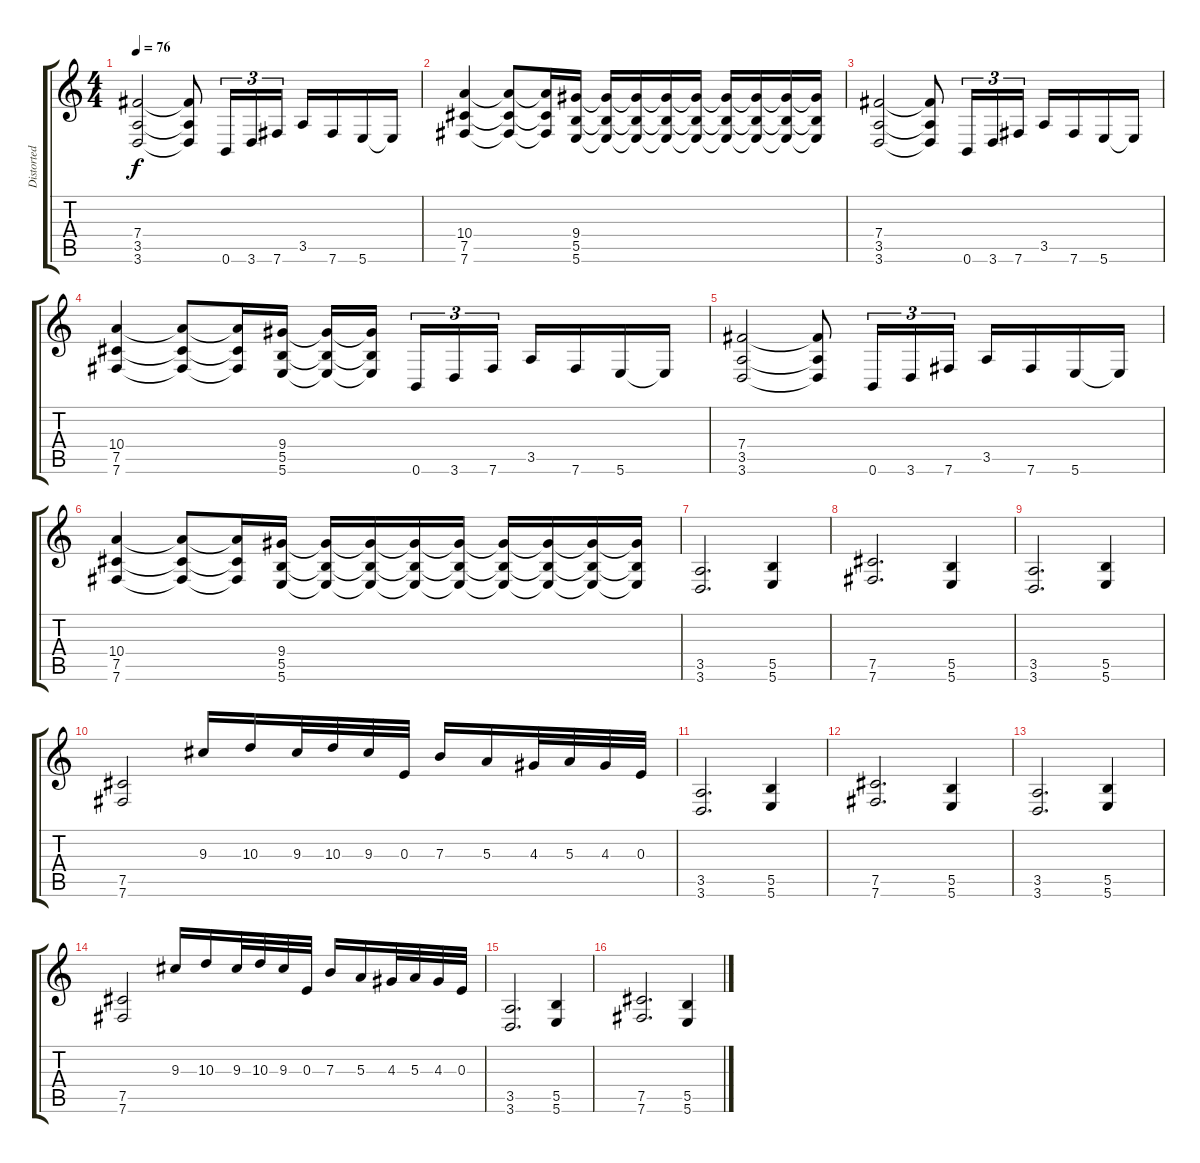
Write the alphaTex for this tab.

\track ("Distorted Right" "Distorted ") {instrument distortionguitar}
\staff {score tabs}
\tuning (Db4 Ab3 E3 B2 Gb2 B1) {hide}
\ts (4 4)
\tempo 76
\clef g2
\ks c
(7.4 3.5 3.6).2{dy f} (7.4{t} 3.5{t} 3.6{t}).8 0.6.16{tu (3 2)} 3.6.16{tu (3 2)} 7.6.16{tu (3 2)} 3.5.16 7.6.16 5.6.16 5.6{t}.16 |
(10.4 7.5 7.6).4 (10.4{t} 7.5{t} 7.6{t}).8 (10.4{t} 7.5{t} 7.6{t}).16 (9.4 5.5 5.6).16 (9.4{t} 5.5{t} 5.6{t}).16 (9.4{t} 5.5{t} 5.6{t}).16 (9.4{t} 5.5{t} 5.6{t}).16 (9.4{t} 5.5{t} 5.6{t}).16 (9.4{t} 5.5{t} 5.6{t}).16 (9.4{t} 5.5{t} 5.6{t}).16 (9.4{t} 5.5{t} 5.6{t}).16 (9.4{t} 5.5{t} 5.6{t}).16 |
(7.4 3.5 3.6).2 (7.4{t} 3.5{t} 3.6{t}).8 0.6.16{tu (3 2)} 3.6.16{tu (3 2)} 7.6.16{tu (3 2)} 3.5.16 7.6.16 5.6.16 5.6{t}.16 |
(10.4 7.5 7.6).4 (10.4{t} 7.5{t} 7.6{t}).8 (10.4{t} 7.5{t} 7.6{t}).16 (9.4 5.5 5.6).16 (9.4{t} 5.5{t} 5.6{t}).16 (9.4{t} 5.5{t} 5.6{t}).16{beam splitsecondary} 0.6.16{tu (3 2)} 3.6.16{tu (3 2)} 7.6.16{tu (3 2)} 3.5.16 7.6.16 5.6.16 5.6{t}.16 |
(7.4 3.5 3.6).2 (7.4{t} 3.5{t} 3.6{t}).8 0.6.16{tu (3 2)} 3.6.16{tu (3 2)} 7.6.16{tu (3 2)} 3.5.16 7.6.16 5.6.16 5.6{t}.16 |
(10.4 7.5 7.6).4 (10.4{t} 7.5{t} 7.6{t}).8 (10.4{t} 7.5{t} 7.6{t}).16 (9.4 5.5 5.6).16 (9.4{t} 5.5{t} 5.6{t}).16 (9.4{t} 5.5{t} 5.6{t}).16 (9.4{t} 5.5{t} 5.6{t}).16 (9.4{t} 5.5{t} 5.6{t}).16 (9.4{t} 5.5{t} 5.6{t}).16 (9.4{t} 5.5{t} 5.6{t}).16 (9.4{t} 5.5{t} 5.6{t}).16 (9.4{t} 5.5{t} 5.6{t}).16 |
(3.5 3.6).2{d} (5.5 5.6).4 |
(7.5 7.6).2{d} (5.5 5.6).4 |
(3.5 3.6).2{d} (5.5 5.6).4 |
(7.5 7.6).2 9.3.16 10.3.16 9.3.32 10.3.32 9.3.32 0.3.32 7.3.16 5.3.16 4.3.32 5.3.32 4.3.32 0.3.32 |
(3.5 3.6).2{d} (5.5 5.6).4 |
(7.5 7.6).2{d} (5.5 5.6).4 |
(3.5 3.6).2{d} (5.5 5.6).4 |
(7.5 7.6).2 9.3.16 10.3.16 9.3.32 10.3.32 9.3.32 0.3.32 7.3.16 5.3.16 4.3.32 5.3.32 4.3.32 0.3.32 |
(3.5 3.6).2{d} (5.5 5.6).4 |
(7.5 7.6).2{d} (5.5 5.6).4
